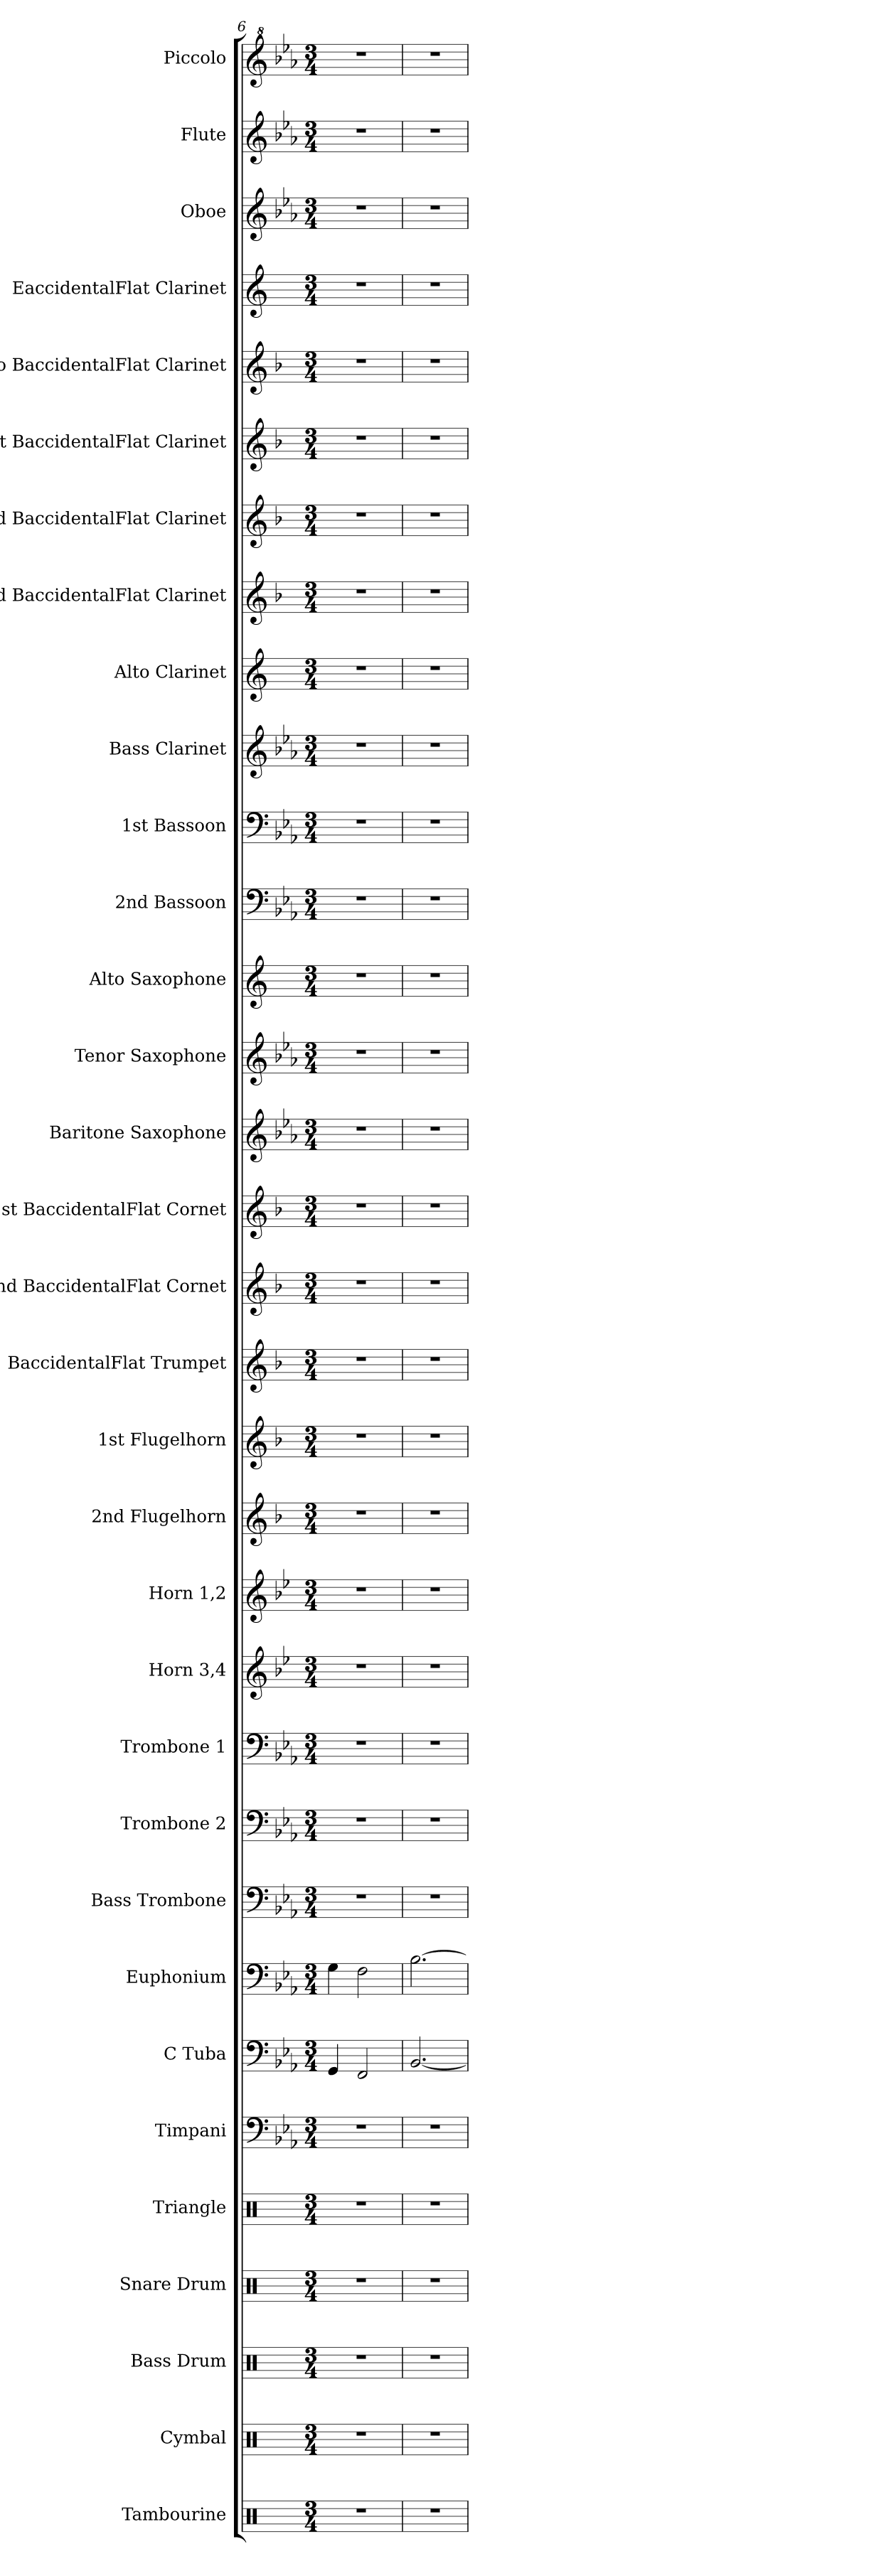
**kern	**kern	**kern	**kern	**kern	**kern	**kern	**kern	**kern	**kern	**kern	**kern	**kern	**kern	**kern	**kern	**kern	**kern	**kern	**kern	**kern	**kern	**kern	**kern	**kern	**kern	**kern	**kern	**kern	**kern	**kern	**kern	**kern
*part33	*part32	*part31	*part30	*part29	*part28	*part27	*part26	*part25	*part24	*part23	*part22	*part21	*part20	*part19	*part18	*part17	*part16	*part15	*part14	*part13	*part12	*part11	*part10	*part9	*part8	*part7	*part6	*part5	*part4	*part3	*part2	*part1
*staff33	*staff32	*staff31	*staff30	*staff29	*staff28	*staff27	*staff26	*staff25	*staff24	*staff23	*staff22	*staff21	*staff20	*staff19	*staff18	*staff17	*staff16	*staff15	*staff14	*staff13	*staff12	*staff11	*staff10	*staff9	*staff8	*staff7	*staff6	*staff5	*staff4	*staff3	*staff2	*staff1
*I"Tambourine	*I"Cymbal	*I"Bass Drum	*I"Snare Drum	*I"Triangle	*I"Timpani	*I"C Tuba	*I"Euphonium	*I"Bass Trombone	*I"Trombone 2	*I"Trombone 1	*I"Horn 3,4	*I"Horn 1,2	*I"2nd Flugelhorn	*I"1st Flugelhorn	*I"BaccidentalFlat Trumpet	*I"2nd BaccidentalFlat Cornet	*I"1st BaccidentalFlat Cornet	*I"Baritone Saxophone	*I"Tenor Saxophone	*I"Alto Saxophone	*I"2nd Bassoon	*I"1st Bassoon	*I"Bass Clarinet	*I"Alto Clarinet	*I"3rd BaccidentalFlat Clarinet	*I"2nd BaccidentalFlat Clarinet	*I"1st BaccidentalFlat Clarinet	*I"Solo BaccidentalFlat Clarinet	*I"EaccidentalFlat Clarinet	*I"Oboe	*I"Flute	*I"Piccolo
*I'Tamb.	*I'Cym.	*I'B. Dr.	*I'Sn. Dr.	*I'Trgl.	*I'Timp.	*I'C Tu.	*I'Eu.	*I'B. Trb.	*I'Trb. 2	*I'Trb. 1	*I'Hn. 3,4	*I'Hn. 1,2	*I'2nd Flghn.	*I'1st Flghn.	*I'BaccidentalFlat Tpt.	*I'2nd BaccidentalFlat Cnt.	*I'1st BaccidentalFlat Cnt.	*I'Bar. Sax.	*I'T. Sax.	*I'A. Sax.	*I'2nd Bsn.	*I'1st Bsn.	*I'B. Cl.	*I'A. Cl.	*I'3rd BaccidentalFlat Cl.	*I'2nd BaccidentalFlat Cl.	*I'1st BaccidentalFlat Cl.	*I'Solo BaccidentalFlat Cl.	*I'EaccidentalFlat Cl.	*I'Ob.	*I'Fl.	*I'Picc.
*clefX	*clefX	*clefX	*clefX	*clefX	*clefF4	*clefF4	*clefF4	*clefF4	*clefF4	*clefF4	*clefG2	*clefG2	*clefG2	*clefG2	*clefG2	*clefG2	*clefG2	*clefG2	*clefG2	*clefG2	*clefF4	*clefF4	*clefG2	*clefG2	*clefG2	*clefG2	*clefG2	*clefG2	*clefG2	*clefG2	*clefG2	*clefG^2
*	*	*	*	*	*	*	*	*	*	*	*ITrd4c7	*ITrd4c7	*ITrd1c2	*ITrd1c2	*ITrd1c2	*ITrd1c2	*ITrd1c2	*ITrd12c21	*ITrd8c14	*ITrd5c9	*	*	*ITrd8c14	*ITrd5c9	*ITrd1c2	*ITrd1c2	*ITrd1c2	*ITrd1c2	*ITrd-2c-3	*	*	*ITrd-7c-12
*k[]	*k[]	*k[]	*k[]	*k[]	*k[b-e-a-]	*k[b-e-a-]	*k[b-e-a-]	*k[b-e-a-]	*k[b-e-a-]	*k[b-e-a-]	*k[b-e-a-]	*k[b-e-a-]	*k[b-e-a-]	*k[b-e-a-]	*k[b-e-a-]	*k[b-e-a-]	*k[b-e-a-]	*k[b-e-a-]	*k[b-e-a-]	*k[b-e-a-]	*k[b-e-a-]	*k[b-e-a-]	*k[b-e-a-]	*k[b-e-a-]	*k[b-e-a-]	*k[b-e-a-]	*k[b-e-a-]	*k[b-e-a-]	*k[b-e-a-]	*k[b-e-a-]	*k[b-e-a-]	*k[b-e-a-]
*M3/4	*M3/4	*M3/4	*M3/4	*M3/4	*M3/4	*M3/4	*M3/4	*M3/4	*M3/4	*M3/4	*M3/4	*M3/4	*M3/4	*M3/4	*M3/4	*M3/4	*M3/4	*M3/4	*M3/4	*M3/4	*M3/4	*M3/4	*M3/4	*M3/4	*M3/4	*M3/4	*M3/4	*M3/4	*M3/4	*M3/4	*M3/4	*M3/4
=6	=6	=6	=6	=6	=6	=6	=6	=6	=6	=6	=6	=6	=6	=6	=6	=6	=6	=6	=6	=6	=6	=6	=6	=6	=6	=6	=6	=6	=6	=6	=6	=6
2.r	2.r	2.r	2.r	2.r	2.r	4GG/	4G\	2.r	2.r	2.r	2.r	2.r	2.r	2.r	2.r	2.r	2.r	2.r	2.r	2.r	2.r	2.r	2.r	2.r	2.r	2.r	2.r	2.r	2.r	2.r	2.r	2.r
.	.	.	.	.	.	2FF/	2F\	.	.	.	.	.	.	.	.	.	.	.	.	.	.	.	.	.	.	.	.	.	.	.	.	.
=7	=7	=7	=7	=7	=7	=7	=7	=7	=7	=7	=7	=7	=7	=7	=7	=7	=7	=7	=7	=7	=7	=7	=7	=7	=7	=7	=7	=7	=7	=7	=7	=7
2.r	2.r	2.r	2.r	2.r	2.r	[2.BB-/	[2.B-\	2.r	2.r	2.r	2.r	2.r	2.r	2.r	2.r	2.r	2.r	2.r	2.r	2.r	2.r	2.r	2.r	2.r	2.r	2.r	2.r	2.r	2.r	2.r	2.r	2.r
=	=	=	=	=	=	=	=	=	=	=	=	=	=	=	=	=	=	=	=	=	=	=	=	=	=	=	=	=	=	=	=	=
*-	*-	*-	*-	*-	*-	*-	*-	*-	*-	*-	*-	*-	*-	*-	*-	*-	*-	*-	*-	*-	*-	*-	*-	*-	*-	*-	*-	*-	*-	*-	*-	*-
